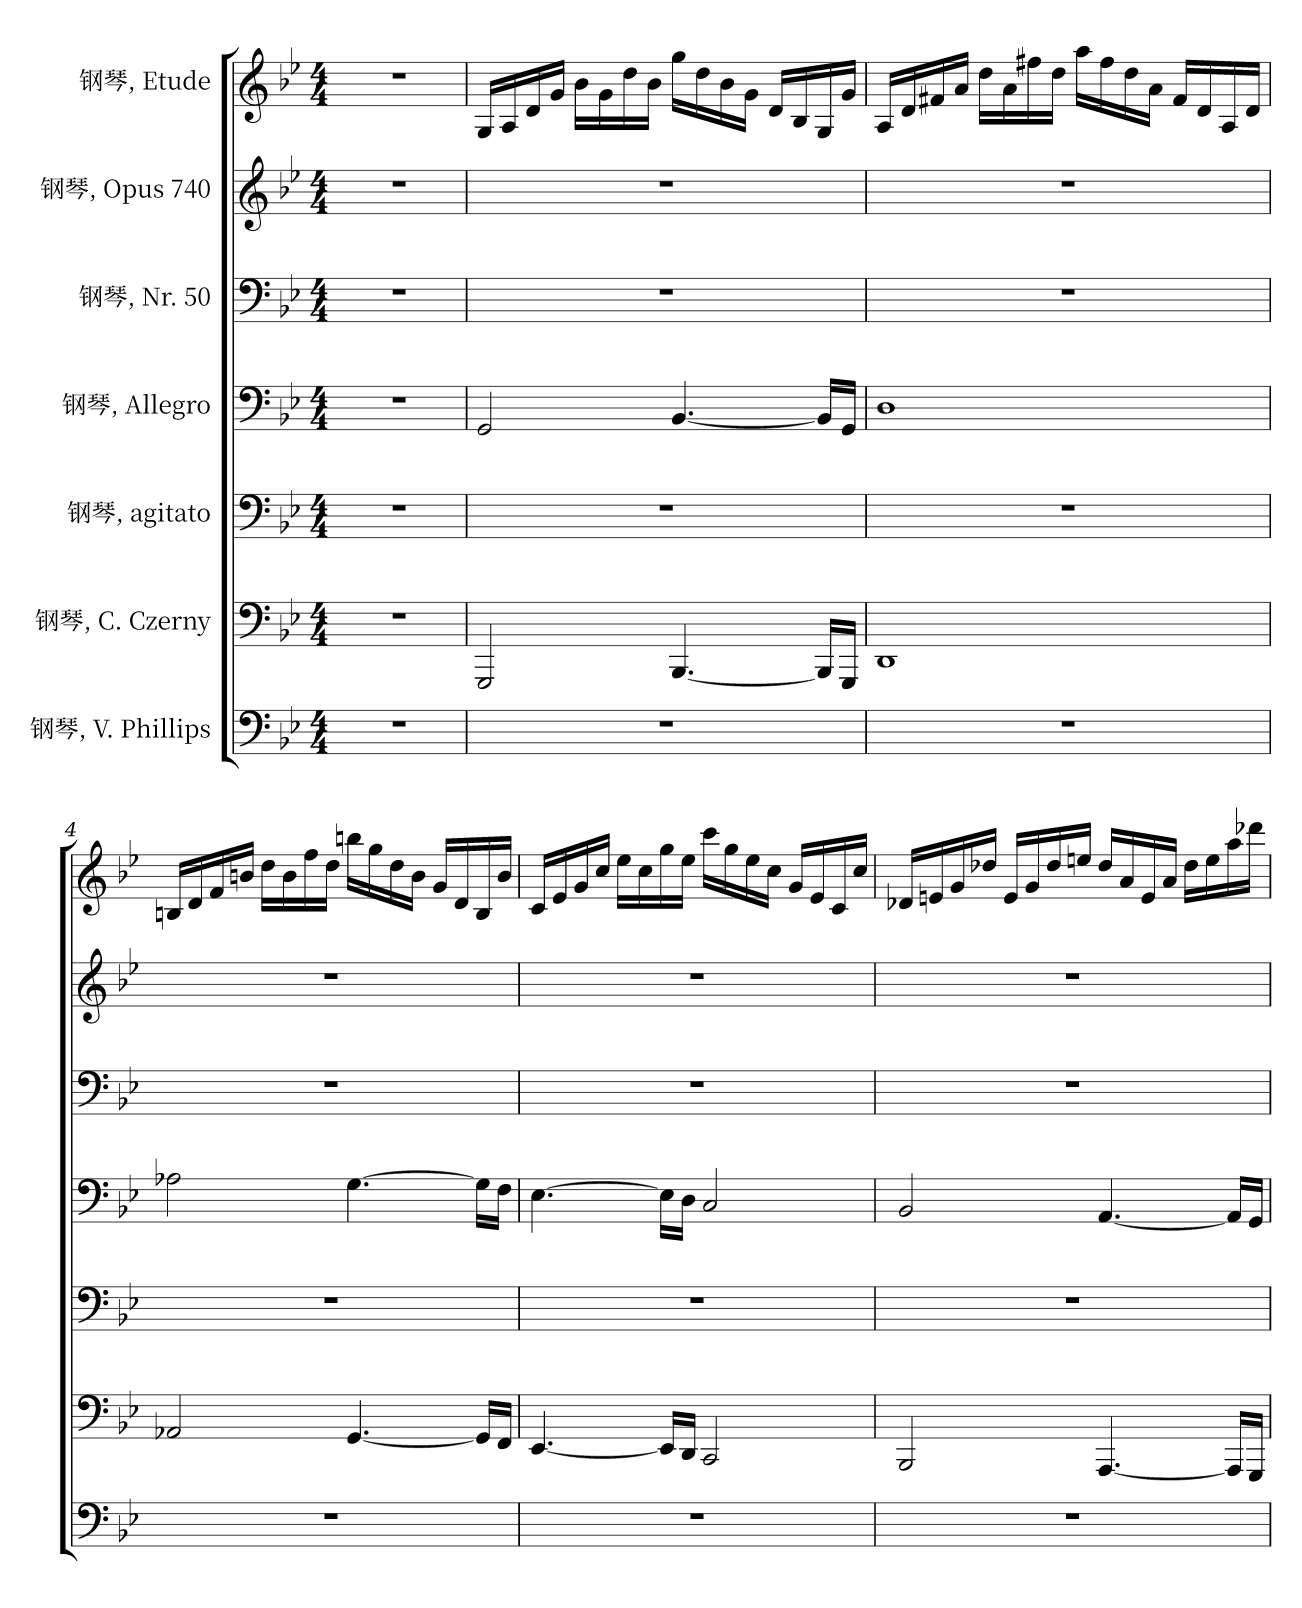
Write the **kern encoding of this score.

**kern	**kern	**kern	**kern	**kern	**kern	**kern
*part7	*part6	*part5	*part4	*part3	*part2	*part1
*staff7	*staff6	*staff5	*staff4	*staff3	*staff2	*staff1
*I"钢琴, V. Phillips	*I"钢琴, C. Czerny	*I"钢琴, agitato	*I"钢琴, Allegro	*I"钢琴, Nr. 50	*I"钢琴, Opus 740	*I"钢琴, Etude
*clefF4	*clefF4	*clefF4	*clefF4	*clefF4	*clefG2	*clefG2
*k[b-e-]	*k[b-e-]	*k[b-e-]	*k[b-e-]	*k[b-e-]	*k[b-e-]	*k[b-e-]
*M4/4	*M4/4	*M4/4	*M4/4	*M4/4	*M4/4	*M4/4
*MM200	*MM200	*MM200	*MM200	*MM200	*MM200	*MM200
=1	=1	=1	=1	=1	=1	=1
1r	1r	1r	1r	1r	1r	1r
=2	=2	=2	=2	=2	=2	=2
*	*	*	*	*	*	*MM172
1r	2GGG/	1r	2GG/	1r	1r	16G/LL
.	.	.	.	.	.	16A/
.	.	.	.	.	.	16d/
.	.	.	.	.	.	16g/JJ
.	.	.	.	.	.	16b-\LL
.	.	.	.	.	.	16g\
.	.	.	.	.	.	16dd\
.	.	.	.	.	.	16b-\JJ
.	[4.BBB-/	.	[4.BB-/	.	.	16gg\LL
.	.	.	.	.	.	16dd\
.	.	.	.	.	.	16b-\
.	.	.	.	.	.	16g\JJ
.	.	.	.	.	.	16d/LL
.	.	.	.	.	.	16B-/
.	16BBB-/LL]	.	16BB-/LL]	.	.	16G/
.	16GGG/JJ	.	16GG/JJ	.	.	16g/JJ
=3	=3	=3	=3	=3	=3	=3
1r	1DD	1r	1D	1r	1r	16A/LL
.	.	.	.	.	.	16d/
.	.	.	.	.	.	16f#X/
.	.	.	.	.	.	16a/JJ
.	.	.	.	.	.	16dd\LL
.	.	.	.	.	.	16a\
.	.	.	.	.	.	16ff#X\
.	.	.	.	.	.	16dd\JJ
.	.	.	.	.	.	16aa\LL
.	.	.	.	.	.	16ff#\
.	.	.	.	.	.	16dd\
.	.	.	.	.	.	16a\JJ
.	.	.	.	.	.	16f#/LL
.	.	.	.	.	.	16d/
.	.	.	.	.	.	16A/
.	.	.	.	.	.	16d/JJ
!!LO:PB:g=z
=4	=4	=4	=4	=4	=4	=4
*	*	*	*	*	*	*MM170
1r	2AA-X/	1r	2A-X\	1r	1r	16Bn/LL
.	.	.	.	.	.	16d/
.	.	.	.	.	.	16f/
.	.	.	.	.	.	16bn/JJ
.	.	.	.	.	.	16dd\LL
.	.	.	.	.	.	16b\
.	.	.	.	.	.	16ff\
.	.	.	.	.	.	16dd\JJ
*	*	*	*	*	*	*MM172
.	[4.GG/	.	[4.G\	.	.	16bbn\LL
.	.	.	.	.	.	16gg\
.	.	.	.	.	.	16dd\
.	.	.	.	.	.	16b\JJ
.	.	.	.	.	.	16g/LL
.	.	.	.	.	.	16d/
.	16GG/LL]	.	16G\LL]	.	.	16B/
.	16FF/JJ	.	16F\JJ	.	.	16b/JJ
=5	=5	=5	=5	=5	=5	=5
1r	[4.EE-/	1r	[4.E-\	1r	1r	16c/LL
.	.	.	.	.	.	16e-/
.	.	.	.	.	.	16g/
.	.	.	.	.	.	16cc/JJ
.	.	.	.	.	.	16ee-\LL
.	.	.	.	.	.	16cc\
.	16EE-/LL]	.	16E-\LL]	.	.	16gg\
*	*	*	*	*	*	*MM166
.	16DD/JJ	.	16D\JJ	.	.	16ee-\JJ
.	2CC/	.	2C/	.	.	16ccc\LL
.	.	.	.	.	.	16gg\
.	.	.	.	.	.	16ee-\
.	.	.	.	.	.	16cc\JJ
.	.	.	.	.	.	16g/LL
.	.	.	.	.	.	16e-/
.	.	.	.	.	.	16c/
.	.	.	.	.	.	16cc/JJ
!!LO:PB:g=z
=6	=6	=6	=6	=6	=6	=6
*	*	*	*	*	*	*MM172
1r	2BBB-/	1r	2BB-/	1r	1r	16d-X/LL
.	.	.	.	.	.	16en/
.	.	.	.	.	.	16g/
.	.	.	.	.	.	16dd-X/JJ
.	.	.	.	.	.	16e/LL
.	.	.	.	.	.	16g/
.	.	.	.	.	.	16dd-/
.	.	.	.	.	.	16een/JJ
.	[4.AAA/	.	[4.AA/	.	.	16dd-/LL
.	.	.	.	.	.	16a/
.	.	.	.	.	.	16e/
.	.	.	.	.	.	16a/JJ
.	.	.	.	.	.	16dd-\LL
.	.	.	.	.	.	16ee\
.	16AAA/LL]	.	16AA/LL]	.	.	16aa\
.	16GGG/JJ	.	16GG/JJ	.	.	16ddd-X\JJ
=	=	=	=	=	=	=
*-	*-	*-	*-	*-	*-	*-
